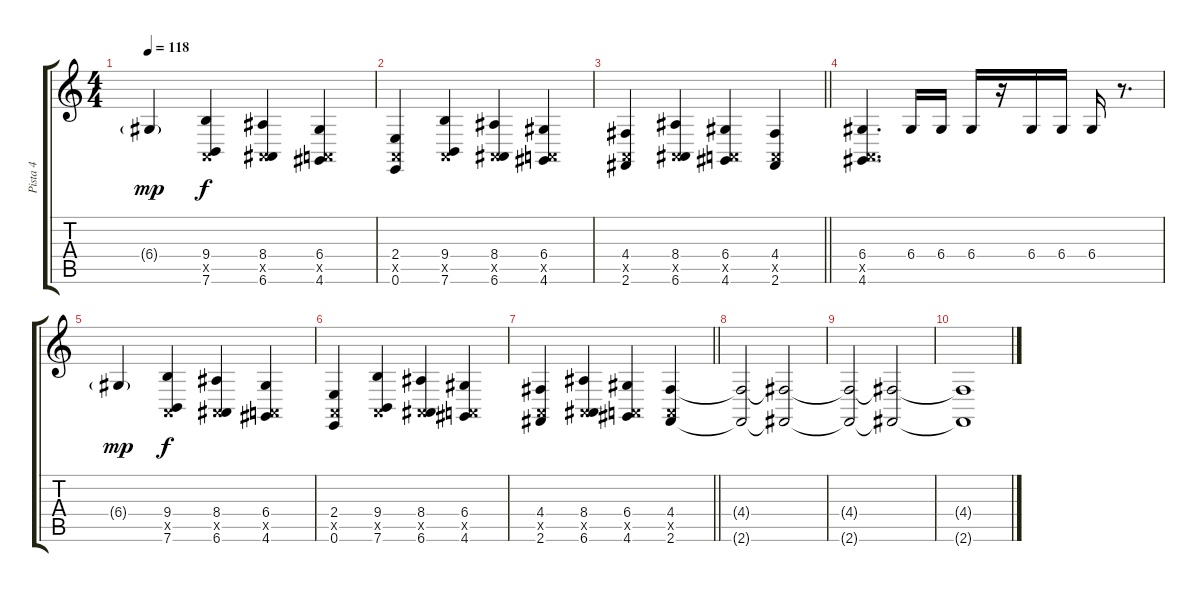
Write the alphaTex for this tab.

\track ("Pista 4" "Pista 4") {instrument tenorsax}
\staff {score tabs}
\tuning (E4 B3 G3 D3 A2 E2) {hide}
\ts (4 4)
\tempo 118
\clef g2
\ks c
6.4{g}.4{dy mp} (9.4 0.5{x} 7.6).4{dy f} (8.4 0.5{x} 6.6).4 (6.4 0.5{x} 4.6).4 |
(2.4 0.5{x} 0.6).4 (9.4 0.5{x} 7.6).4 (8.4 0.5{x} 6.6).4 (6.4 0.5{x} 4.6).4 |
\barLineRight lightlight
(4.4 0.5{x} 2.6).4 (8.4 0.5{x} 6.6).4 (6.4 0.5{x} 4.6).4 (4.4 0.5{x} 2.6).4 |
(6.4 0.5{x} 4.6).4{d} 6.4.16 6.4.16 6.4.16 r.16 6.4.16 6.4.16 6.4.16 r.8{d} |
6.4{g}.4{dy mp} (9.4 0.5{x} 7.6).4{dy f} (8.4 0.5{x} 6.6).4 (6.4 0.5{x} 4.6).4 |
(2.4 0.5{x} 0.6).4 (9.4 0.5{x} 7.6).4 (8.4 0.5{x} 6.6).4 (6.4 0.5{x} 4.6).4 |
\barLineRight lightlight
(4.4 0.5{x} 2.6).4 (8.4 0.5{x} 6.6).4 (6.4 0.5{x} 4.6).4 (4.4 0.5{x} 2.6).4 |
(4.4{t} 2.6{t}).2{volume 8} (4.4{t} 2.6{t}).2{volume 6} |
(4.4{t} 2.6{t}).2{volume 4} (4.4{t} 2.6{t}).2{volume 2} |
(4.4{t} 2.6{t}).1{volume 1}
